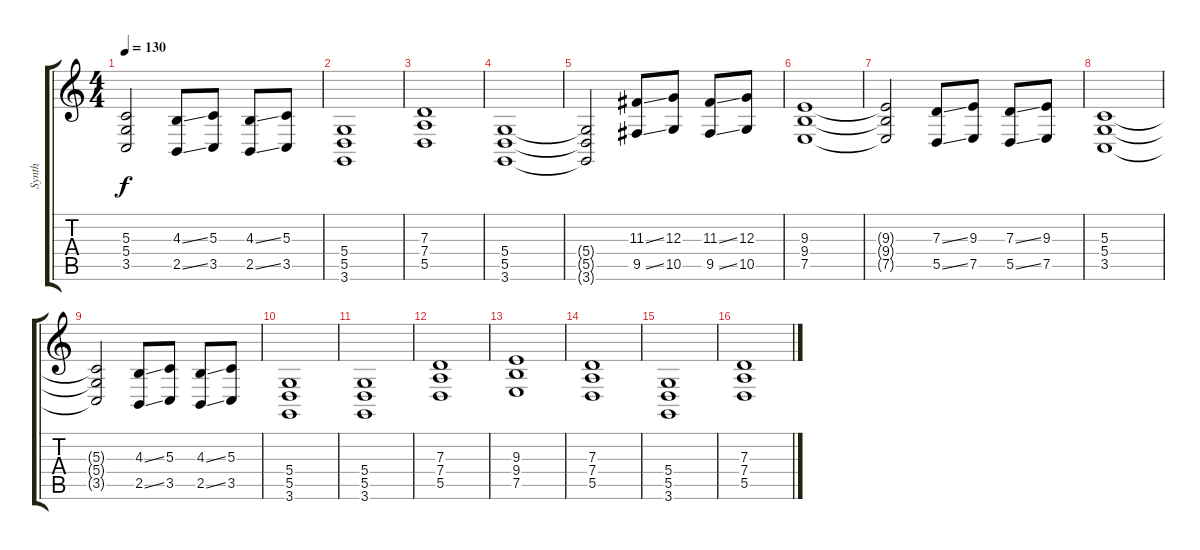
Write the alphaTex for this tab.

\track ("Synth" "Synth") {instrument stringensemble2}
\staff {score tabs}
\tuning (E4 B3 G3 D3 A2 E2) {hide}
\ts (4 4)
\tempo 130
\clef g2
\ks c
(5.3{t} 5.4{t} 3.5{t}).2{dy f} (4.3{ss} 2.5{ss}).8 (5.3 3.5).8 (4.3{ss} 2.5{ss}).8 (5.3 3.5).8 |
(5.4 5.5 3.6).1 |
(7.3 7.4 5.5).1 |
(5.4 5.5 3.6).1 |
(5.4{t} 5.5{t} 3.6{t}).2 (11.3{ss} 9.5{ss}).8 (12.3 10.5).8 (11.3{ss} 9.5{ss}).8 (12.3 10.5).8 |
(9.3 9.4 7.5).1 |
(9.3{t} 9.4{t} 7.5{t}).2 (7.3{ss} 5.5{ss}).8 (9.3 7.5).8 (7.3{ss} 5.5{ss}).8 (9.3 7.5).8 |
(5.3 5.4 3.5).1 |
(5.3{t} 5.4{t} 3.5{t}).2 (4.3{ss} 2.5{ss}).8 (5.3 3.5).8 (4.3{ss} 2.5{ss}).8 (5.3 3.5).8 |
(5.4 5.5 3.6).1 |
(5.4 5.5 3.6).1 |
(7.3 7.4 5.5).1 |
(9.3 9.4 7.5).1 |
(7.3 7.4 5.5).1 |
(5.4 5.5 3.6).1 |
(7.3 7.4 5.5).1
